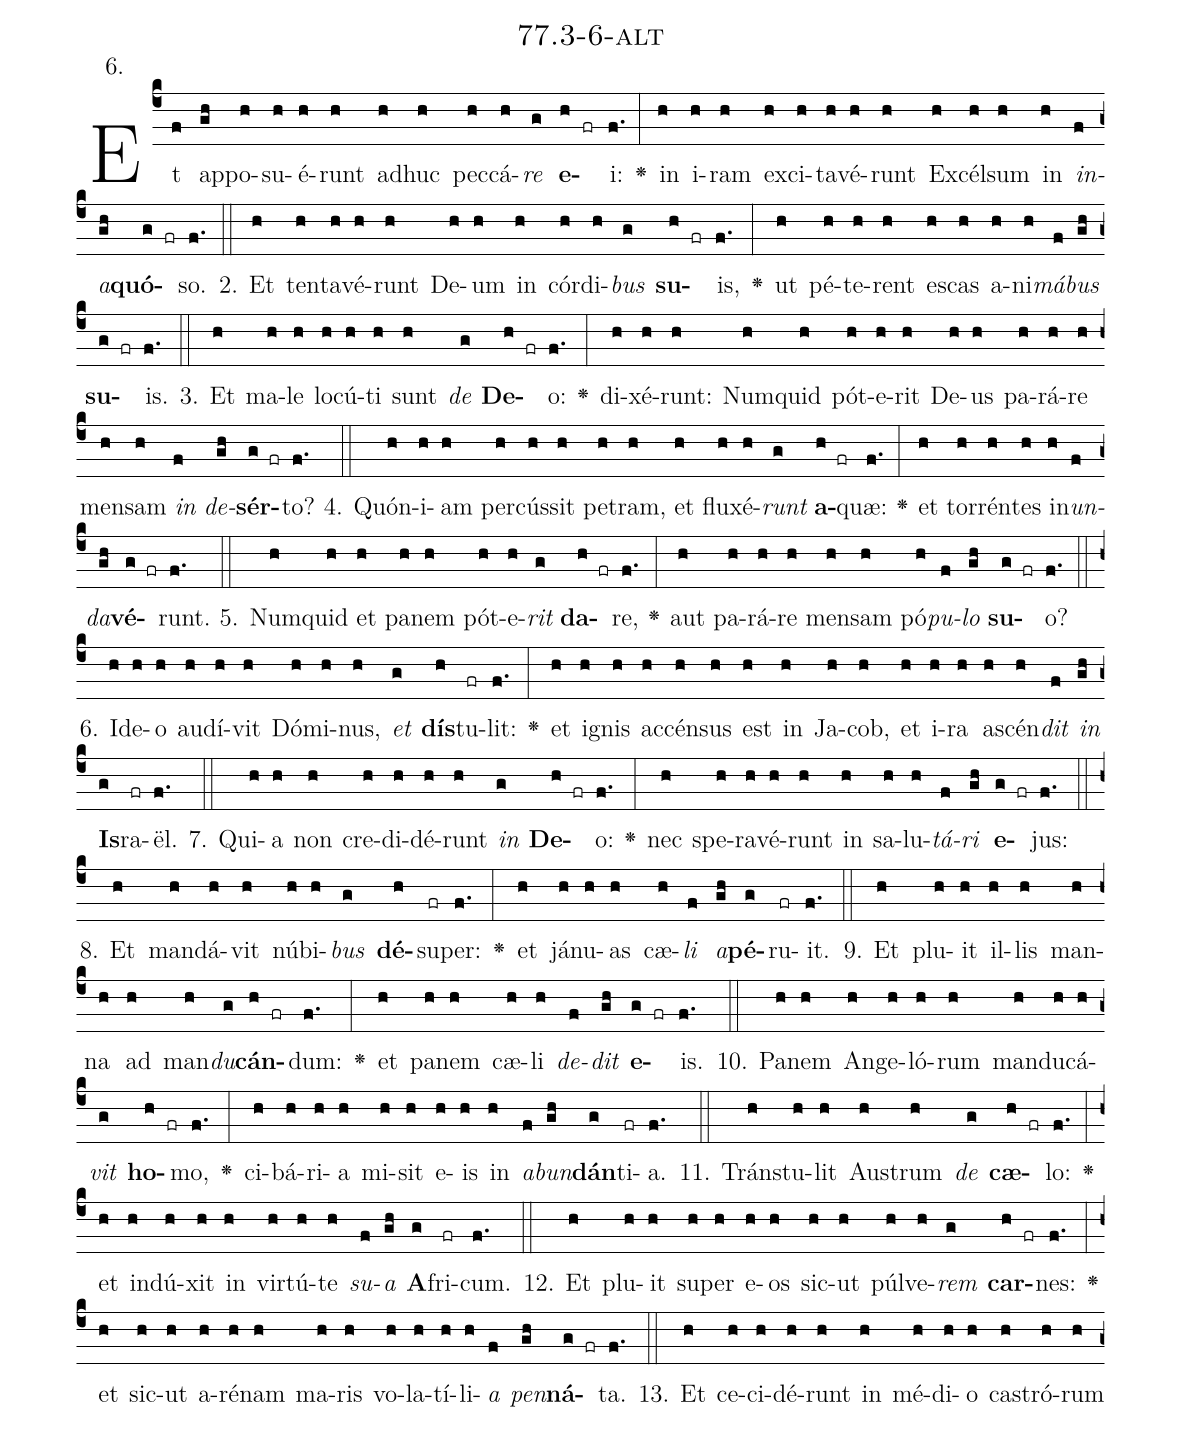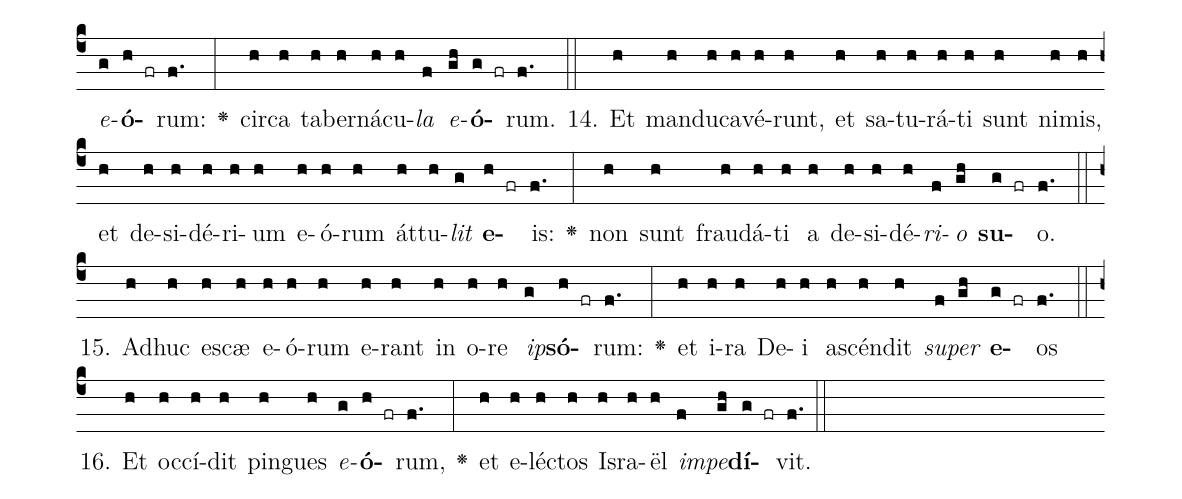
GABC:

name: 77.3-6-alt;
annotation: 6.;
%%
(c4)Et(f) ap(gh)po(h)su(h)é(h)runt(h) ad(h)huc(h) pec(h)cá(h)<i>re</i>(g) <b>e</b>(h fr)i:(f.) <v>\greheightstar</v>(:) in(h) i(h)ram(h) ex(h)ci(h)ta(h)vé(h)runt(h) Ex(h)cél(h)sum(h) in(h) <i>in</i>(f)<i>a</i>(gh)<b>quó</b>(g fr)so.(f.) (::)
2. Et(h) ten(h)ta(h)vé(h)runt(h) De(h)um(h) in(h) cór(h)di(h)<i>bus</i>(g) <b>su</b>(h fr)is,(f.) <v>\greheightstar</v>(:) ut(h) pé(h)te(h)rent(h) es(h)cas(h) a(h)ni(h)<i>má</i>(f)<i>bus</i>(gh) <b>su</b>(g fr)is.(f.) (::)
3. Et(h) ma(h)le(h) lo(h)cú(h)ti(h) sunt(h) <i>de</i>(g) <b>De</b>(h fr)o:(f.) <v>\greheightstar</v>(:) di(h)xé(h)runt:(h) Num(h)quid(h) pót(h)e(h)rit(h) De(h)us(h) pa(h)rá(h)re(h) men(h)sam(h) <i>in</i>(f) <i>de</i>(gh)<b>sér</b>(g fr)to?(f.) (::)
4. Quón(h)i(h)am(h) per(h)cús(h)sit(h) pe(h)tram,(h) et(h) flu(h)xé(h)<i>runt</i>(g) <b>a</b>(h fr)quæ:(f.) <v>\greheightstar</v>(:) et(h) tor(h)rén(h)tes(h) in(h)<i>un</i>(f)<i>da</i>(gh)<b>vé</b>(g fr)runt.(f.) (::)
5. Num(h)quid(h) et(h) pa(h)nem(h) pót(h)e(h)<i>rit</i>(g) <b>da</b>(h fr)re,(f.) <v>\greheightstar</v>(:) aut(h) pa(h)rá(h)re(h) men(h)sam(h) pó(h)<i>pu</i>(f)<i>lo</i>(gh) <b>su</b>(g fr)o?(f.) (::)
6. Id(h)e(h)o(h) au(h)dí(h)vit(h) Dó(h)mi(h)nus,(h) <i>et</i>(g) <b>dís</b>(h)tu(fr)lit:(f.) <v>\greheightstar</v>(:) et(h) i(h)gnis(h) ac(h)cén(h)sus(h) est(h) in(h) Ja(h)cob,(h) et(h) i(h)ra(h) a(h)scén(h)<i>dit</i>(f) <i>in</i>(gh) <b>Is</b>(g)ra(fr)ël.(f.) (::)
7. Qui(h)a(h) non(h) cre(h)di(h)dé(h)runt(h) <i>in</i>(g) <b>De</b>(h fr)o:(f.) <v>\greheightstar</v>(:) nec(h) spe(h)ra(h)vé(h)runt(h) in(h) sa(h)lu(h)<i>tá</i>(f)<i>ri</i>(gh) <b>e</b>(g fr)jus:(f.) (::)
8. Et(h) man(h)dá(h)vit(h) nú(h)bi(h)<i>bus</i>(g) <b>dé</b>(h)su(fr)per:(f.) <v>\greheightstar</v>(:) et(h) já(h)nu(h)as(h) cæ(h)<i>li</i>(f) <i>a</i>(gh)<b>pé</b>(g)ru(fr)it.(f.) (::)
9. Et(h) plu(h)it(h) il(h)lis(h) man(h)na(h) ad(h) man(h)<i>du</i>(g)<b>cán</b>(h fr)dum:(f.) <v>\greheightstar</v>(:) et(h) pa(h)nem(h) cæ(h)li(h) <i>de</i>(f)<i>dit</i>(gh) <b>e</b>(g fr)is.(f.) (::)
10. Pa(h)nem(h) An(h)ge(h)ló(h)rum(h) man(h)du(h)cá(h)<i>vit</i>(g) <b>ho</b>(h fr)mo,(f.) <v>\greheightstar</v>(:) ci(h)bá(h)ri(h)a(h) mi(h)sit(h) e(h)is(h) in(h) <i>ab</i>(f)<i>un</i>(gh)<b>dán</b>(g)ti(fr)a.(f.) (::)
11. Tráns(h)tu(h)lit(h) Aus(h)trum(h) <i>de</i>(g) <b>cæ</b>(h fr)lo:(f.) <v>\greheightstar</v>(:) et(h) in(h)dú(h)xit(h) in(h) vir(h)tú(h)te(h) <i>su</i>(f)<i>a</i>(gh) <b>A</b>(g)fri(fr)cum.(f.) (::)
12. Et(h) plu(h)it(h) su(h)per(h) e(h)os(h) sic(h)ut(h) púl(h)ve(h)<i>rem</i>(g) <b>car</b>(h fr)nes:(f.) <v>\greheightstar</v>(:) et(h) sic(h)ut(h) a(h)ré(h)nam(h) ma(h)ris(h) vo(h)la(h)tí(h)li(h)<i>a</i>(f) <i>pen</i>(gh)<b>ná</b>(g fr)ta.(f.) (::)
13. Et(h) ce(h)ci(h)dé(h)runt(h) in(h) mé(h)di(h)o(h) cas(h)tró(h)rum(h) <i>e</i>(g)<b>ó</b>(h fr)rum:(f.) <v>\greheightstar</v>(:) cir(h)ca(h) ta(h)ber(h)ná(h)cu(h)<i>la</i>(f) <i>e</i>(gh)<b>ó</b>(g fr)rum.(f.) (::)
14. Et(h) man(h)du(h)ca(h)vé(h)runt,(h) et(h) sa(h)tu(h)rá(h)ti(h) sunt(h) ni(h)mis,(h) et(h) de(h)si(h)dé(h)ri(h)um(h) e(h)ó(h)rum(h) át(h)tu(h)<i>lit</i>(g) <b>e</b>(h fr)is:(f.) <v>\greheightstar</v>(:) non(h) sunt(h) frau(h)dá(h)ti(h) a(h) de(h)si(h)dé(h)<i>ri</i>(f)<i>o</i>(gh) <b>su</b>(g fr)o.(f.) (::)
15. Ad(h)huc(h) e(h)scæ(h) e(h)ó(h)rum(h) e(h)rant(h) in(h) o(h)re(h) <i>ip</i>(g)<b>só</b>(h fr)rum:(f.) <v>\greheightstar</v>(:) et(h) i(h)ra(h) De(h)i(h) a(h)scén(h)dit(h) <i>su</i>(f)<i>per</i>(gh) <b>e</b>(g fr)os(f.) (::)
16. Et(h) oc(h)cí(h)dit(h) pin(h)gues(h) <i>e</i>(g)<b>ó</b>(h fr)rum,(f.) <v>\greheightstar</v>(:) et(h) e(h)léc(h)tos(h) Is(h)ra(h)ël(h) <i>im</i>(f)<i>pe</i>(gh)<b>dí</b>(g fr)vit.(f.) (::)
